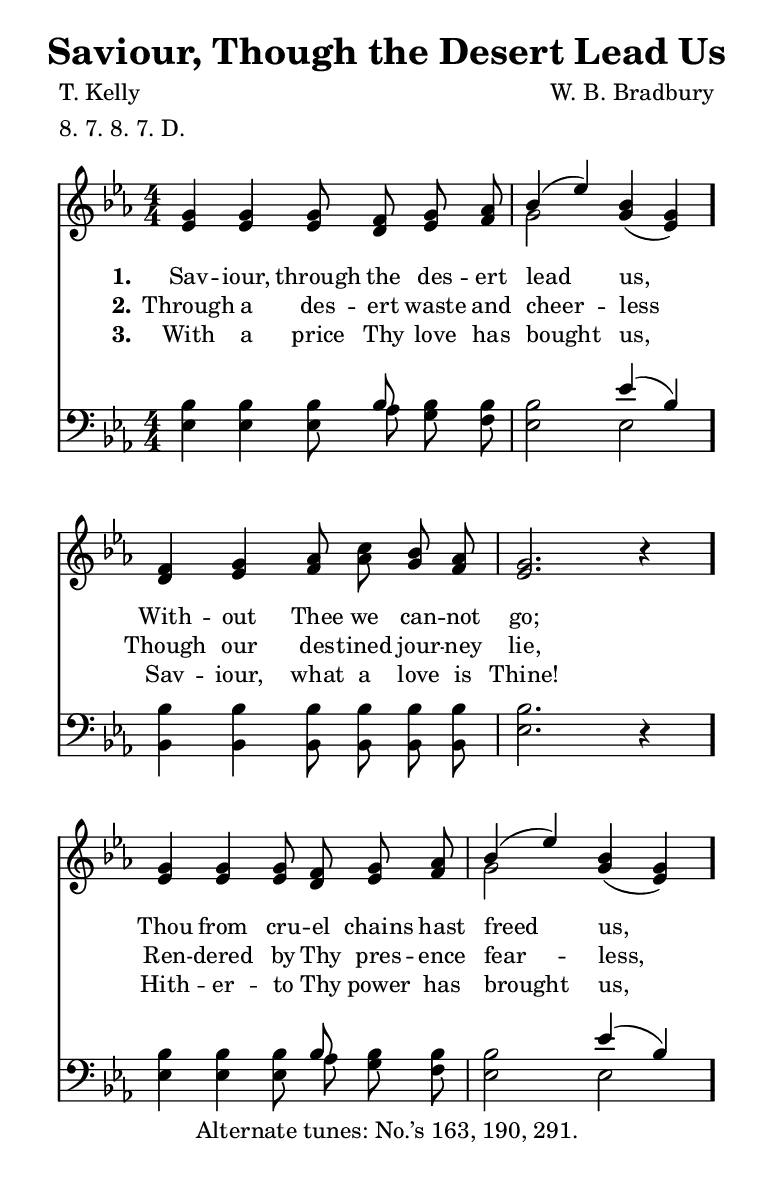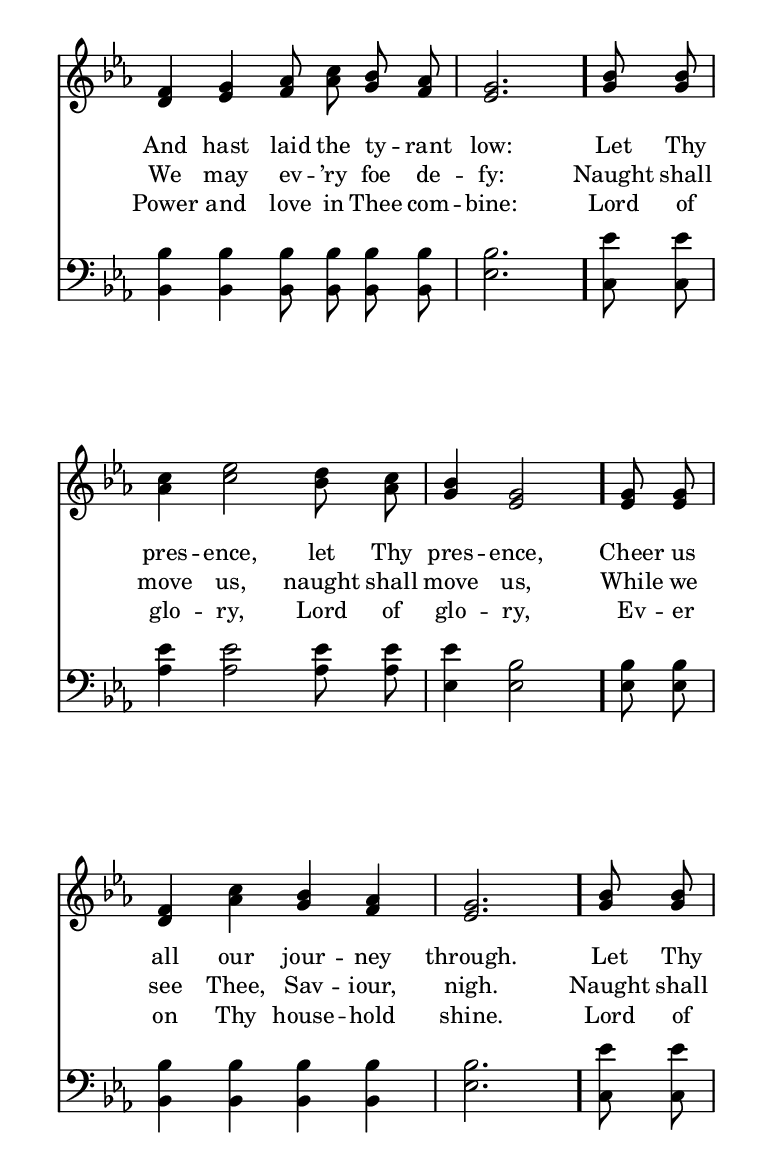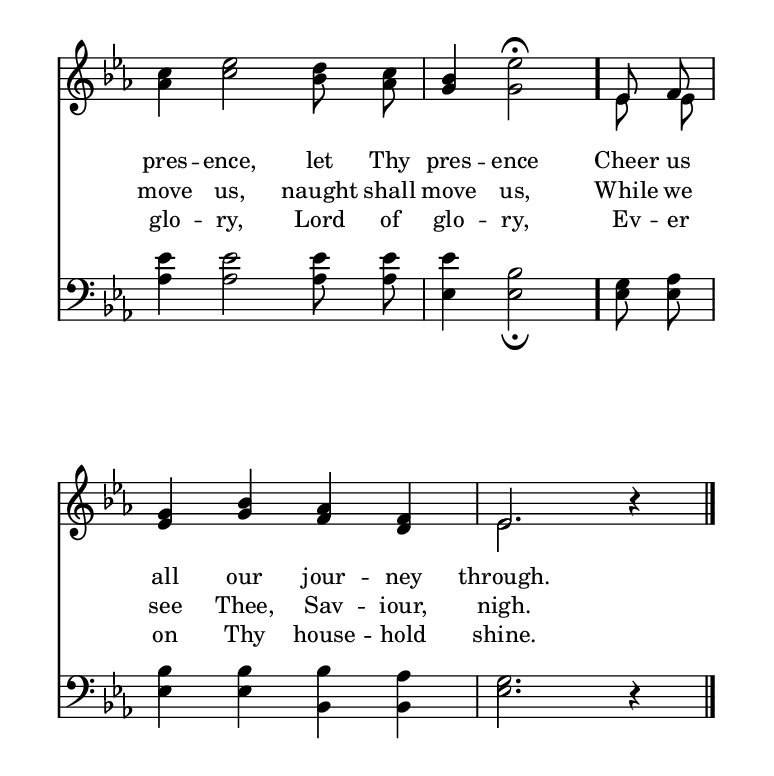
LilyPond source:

\include "common/global.ily"
\paper {
  \include "common/paper.ily"
  oddFooterMarkup = \markup { \fill-line { \on-the-fly \first-page "Alternate tunes: No.’s 163, 190, 291." } }

}

\header{
  hymnnumber = "191"
  title = "Saviour, Though the Desert Lead Us"
  tunename = ""
  meter = "8. 7. 8. 7. D."
  poet = "T. Kelly"
  composer = "W. B. Bradbury"
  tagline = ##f
}

ta = { \tempo 4=80 }
tb = { \tempo 4=40 }

global = {
  \include "common/overrides.ily"
  \override Staff.TimeSignature.style = #'numbered
  \time 4/4
  \override Score.MetronomeMark.transparent = ##t % hide all fermata changes too
  \ta
  \key ees \major
  \autoBeamOff
}

notesSoprano = {
\global
\relative c'' {

  g4 g g8 f g aes | bes4( ees) bes( g) |
  f4 g aes8 c bes aes | g2. r4 % rest not in original, but required to make timing work
  g4 g g8 f g aes | bes4( ees) bes( g) |
  f4 g aes8 c bes aes | g2.
  bes8 bes | c4 ees2
  d8 c | bes4 g2
  g8 g | f4 c' bes aes | g2.
  bes8 bes | c4 ees2
  d8 c | bes4 \tb ees2 \fermata \ta
  ees,8 f | g4 bes aes f | ees2. r4 % impossible "r8" in original

  \bar "|."

}
}

notesAlto = {
\global
\relative e' {

  ees4 ees ees8 d ees f | g2 g4( ees) |
  d4 ees f8 aes g f | ees2. r4 % added rest
  ees4 ees ees8 d ees f | g2 g4( ees) |
  d4 ees f8 aes g f | ees2.
  g8 g | aes4 c2
  bes8 aes | g4 ees2
  ees8 ees | d4 aes' g f | ees2.
  g8 g | aes4 c2
  bes8 aes | g4 g2
  ees8 ees | ees4 g f d | ees2. r4

}
}

notesTenor = {
\global
\relative a {

  bes4 bes bes8 bes bes bes | bes2 ees4( bes) |
  bes4 bes bes8 bes bes bes | bes2. r4 % added rest
  bes4 bes bes8 bes bes bes | bes2 ees4( bes) |
  bes4 bes bes8 bes bes bes | bes2.
  ees8 ees | ees4 ees2
  ees8 ees | ees4 bes2
  bes8 bes | bes4 bes bes bes | bes2.
  ees8 ees | ees4 ees2
  ees8 ees | ees4 bes2
  g8 aes | bes4 bes bes aes | g2. r4

}
}

notesBass = {
\global
\relative f {

  ees4 ees ees8 aes g f | ees2 ees
  bes4 bes bes8 bes bes bes | ees2. r4 % added rest
  ees4 ees ees8 aes g f | ees2 ees
  bes4 bes bes8 bes bes bes | ees2.
  c8 c aes'4 aes2
  aes8 aes | ees4 ees2
  ees8 ees bes4 bes bes bes | ees2.
  c8 c aes'4 aes2
  aes8 aes | ees4 ees2_\fermata
  ees8 ees | ees4 ees bes bes | ees2. r4

}
}

wordsA = \lyricmode {
\set stanza = "1."

Sav -- iour, through the des -- ert lead us, \bar "."
With -- out Thee we can -- not go; \bar "."
Thou from cru -- el chains hast freed us, \bar "."
And hast laid the ty -- rant low: \bar "."
Let Thy pres -- ence, let Thy pres -- ence, \bar "."
Cheer us all our jour -- ney through. \bar "."
%{HIDE>%} Let Thy pres -- ence, let Thy pres -- ence \bar "."
Cheer us all our jour -- ney through. %{<HIDE%} \bar "."

}

wordsB = \lyricmode {
\set stanza = "2."

Through a des -- ert waste and cheer -- less
Though our des -- tined jour -- ney lie,
Ren -- dered by Thy pres -- ence fear -- less,
We may ev -- ’ry foe de -- fy:
Naught shall move us, naught shall move us,
While we see Thee, Sav -- iour, nigh.
%{HIDE>%} Naught shall move us, naught shall move us,
While we see Thee, Sav -- iour, nigh. %{<HIDE%}

}

wordsC = \lyricmode {
\set stanza = "3."

With a price Thy love has bought us,
Sav -- iour, what a love is Thine!
Hith -- er -- to Thy power has brought us,
Power and love in Thee com -- bine:
Lord of glo -- ry, Lord of glo -- ry,
Ev -- er on Thy house -- hold shine.
%{HIDE>%} Lord of glo -- ry, Lord of glo -- ry,
Ev -- er on Thy house -- hold shine. %{<HIDE%}

}

\score {
  \context ChoirStaff <<
    \context Staff = upper <<
      \set Staff.autoBeaming = ##f
      \set ChoirStaff.systemStartDelimiter = #'SystemStartBar
      \set ChoirStaff.printPartCombineTexts = ##f
      \partcombine #'(2 . 9) \notesSoprano \notesAlto
      \context NullVoice = sopranos { \voiceOne << \notesSoprano >> }
      \context NullVoice = altos { \voiceTwo << \notesAlto >> }
      \context Lyrics = one   \lyricsto sopranos \wordsA
      \context Lyrics = two   \lyricsto sopranos \wordsB
      \context Lyrics = three \lyricsto sopranos \wordsC
    >>
    \context Staff = men <<
      \set Staff.autoBeaming = ##f
      \clef bass
      \set ChoirStaff.printPartCombineTexts = ##f
      \partcombine #'(2 . 9) \notesTenor \notesBass
      \context NullVoice = tenors { \voiceOne << \notesTenor >> }
      \context NullVoice = basses { \voiceTwo << \notesBass >> }
    >>
  >>
  \layout {
    \include "common/layout.ily"
  }
  \midi{
    \include "common/midi.ily"
  }
}

\version "2.19.49"  % necessary for upgrading to future LilyPond versions.

% vi:set et ts=2 sw=2 ai nocindent syntax=lilypond:
